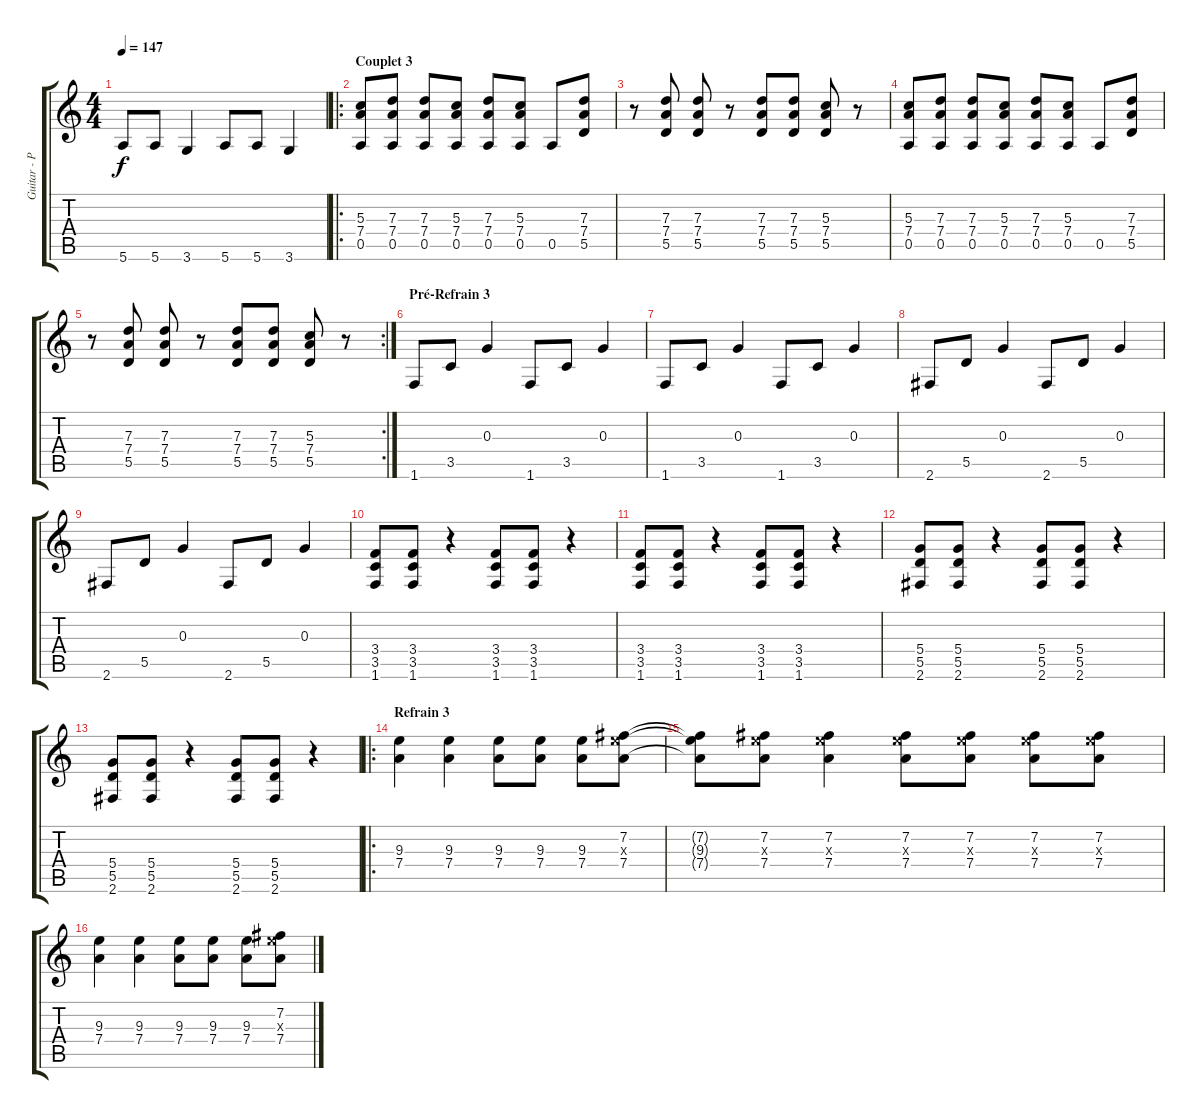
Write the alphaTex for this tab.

\track ("Guitar - Patrick" "Guitar - P") {instrument overdrivenguitar}
\staff {score tabs}
\tuning (E4 B3 G3 D3 A2 E2) {hide}
\ts (4 4)
\tempo 147
\clef g2
\ks c
5.6{t}.8{dy f} 5.6.8 3.6.4 5.6.8 5.6.8 3.6.4 |
\ro
\section ("" "Couplet 3")
(5.3 7.4 0.5).8 (7.3 7.4 0.5).8 (7.3 7.4 0.5).8 (5.3 7.4 0.5).8 (7.3 7.4 0.5).8 (5.3 7.4 0.5).8 0.5.8 (7.3 7.4 5.5).8 |
r.8 (7.3 7.4 5.5).8 (7.3 7.4 5.5).8 r.8 (7.3 7.4 5.5).8 (7.3 7.4 5.5).8 (5.3 7.4 5.5).8 r.8 |
(5.3 7.4 0.5).8 (7.3 7.4 0.5).8 (7.3 7.4 0.5).8 (5.3 7.4 0.5).8 (7.3 7.4 0.5).8 (5.3 7.4 0.5).8 0.5.8 (7.3 7.4 5.5).8 |
\rc 2
r.8 (7.3 7.4 5.5).8 (7.3 7.4 5.5).8 r.8 (7.3 7.4 5.5).8 (7.3 7.4 5.5).8 (5.3 7.4 5.5).8 r.8 |
\section ("" "Pré-Refrain 3")
1.6.8 3.5.8 0.3.4 1.6.8 3.5.8 0.3.4 |
1.6.8 3.5.8 0.3.4 1.6.8 3.5.8 0.3.4 |
2.6.8 5.5.8 0.3.4 2.6.8 5.5.8 0.3.4 |
2.6.8 5.5.8 0.3.4 2.6.8 5.5.8 0.3.4 |
(3.4 3.5 1.6).8 (3.4 3.5 1.6).8 r.4 (3.4 3.5 1.6).8 (3.4 3.5 1.6).8 r.4 |
(3.4 3.5 1.6).8 (3.4 3.5 1.6).8 r.4 (3.4 3.5 1.6).8 (3.4 3.5 1.6).8 r.4 |
(5.4 5.5 2.6).8 (5.4 5.5 2.6).8 r.4 (5.4 5.5 2.6).8 (5.4 5.5 2.6).8 r.4 |
(5.4 5.5 2.6).8 (5.4 5.5 2.6).8 r.4 (5.4 5.5 2.6).8 (5.4 5.5 2.6).8 r.4 |
\ro
\section ("" "Refrain 3")
(9.3 7.4).4 (9.3 7.4).4 (9.3 7.4).8 (9.3 7.4).8 (9.3 7.4).8 (7.2 9.3{x} 7.4).8 |
(7.2{t} 9.3{t} 7.4{t}).8 (7.2 9.3{x} 7.4).8 (7.2 9.3{x} 7.4).4 (7.2 9.3{x} 7.4).8 (7.2 9.3{x} 7.4).8 (7.2 9.3{x} 7.4).8 (7.2 9.3{x} 7.4).8 |
(9.3 7.4).4 (9.3 7.4).4 (9.3 7.4).8 (9.3 7.4).8 (9.3 7.4).8 (7.2 9.3{x} 7.4).8
